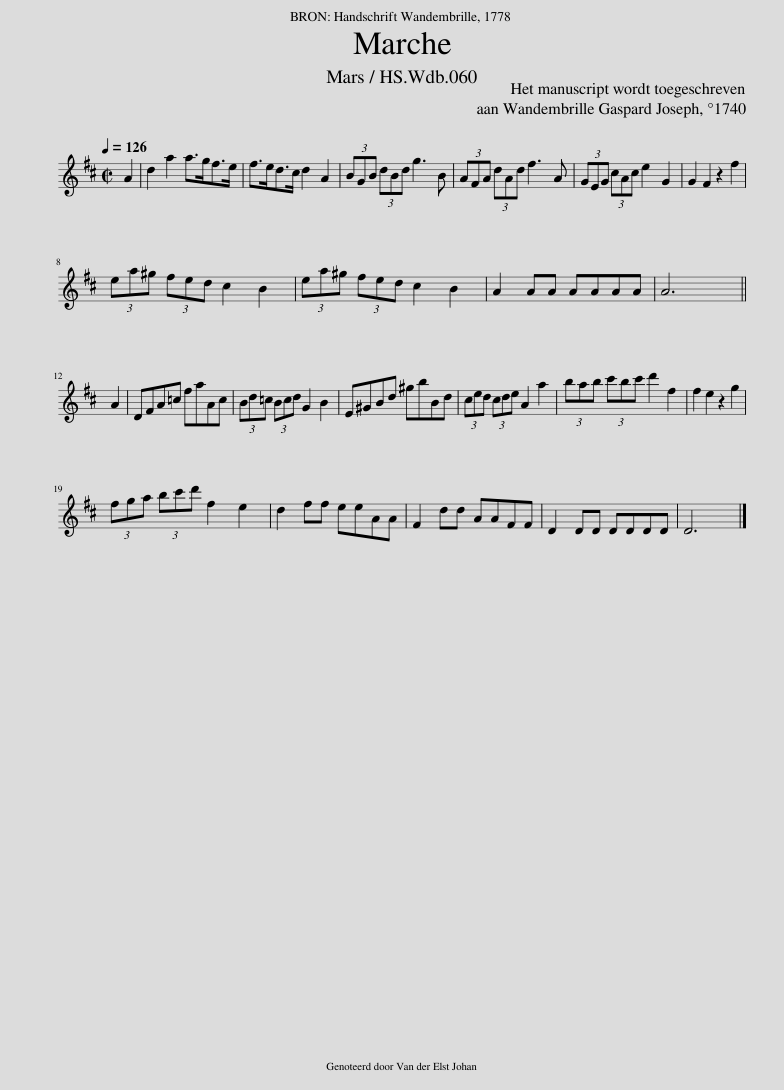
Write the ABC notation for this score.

X:1
L:1/8
Q:1/4=126
M:2/2
I:linebreak $
K:D
V:1 treble
V:1
 A2 | d2 a2 a>gf>e | f>ed>c d2 A2 | (3BGB (3dBd g3 B | (3AFA (3dAd f3 A | %5
 (3GEG (3cAc e2 G2 | G2 F2 z2 f2 |$ (3ea^g (3fed c2 B2 | (3ea^g (3fed c2 B2 | A2 AA AAAA | %10
 A6 ||$ A2 | DFA=c faAc | (3Bd=c (3Bcd G2 B2 | E^GBd ^gbBd | %15
 (3ced (3cde A2 a2 | (3bab (3c'bc' d'2 f2 | f2 e2 z2 g2 |$ (3fga (3bc'd' f2 e2 | d2 ff eeAA | %20
 F2 dd AAFF | D2 DD DDDD | D6 |] %23
